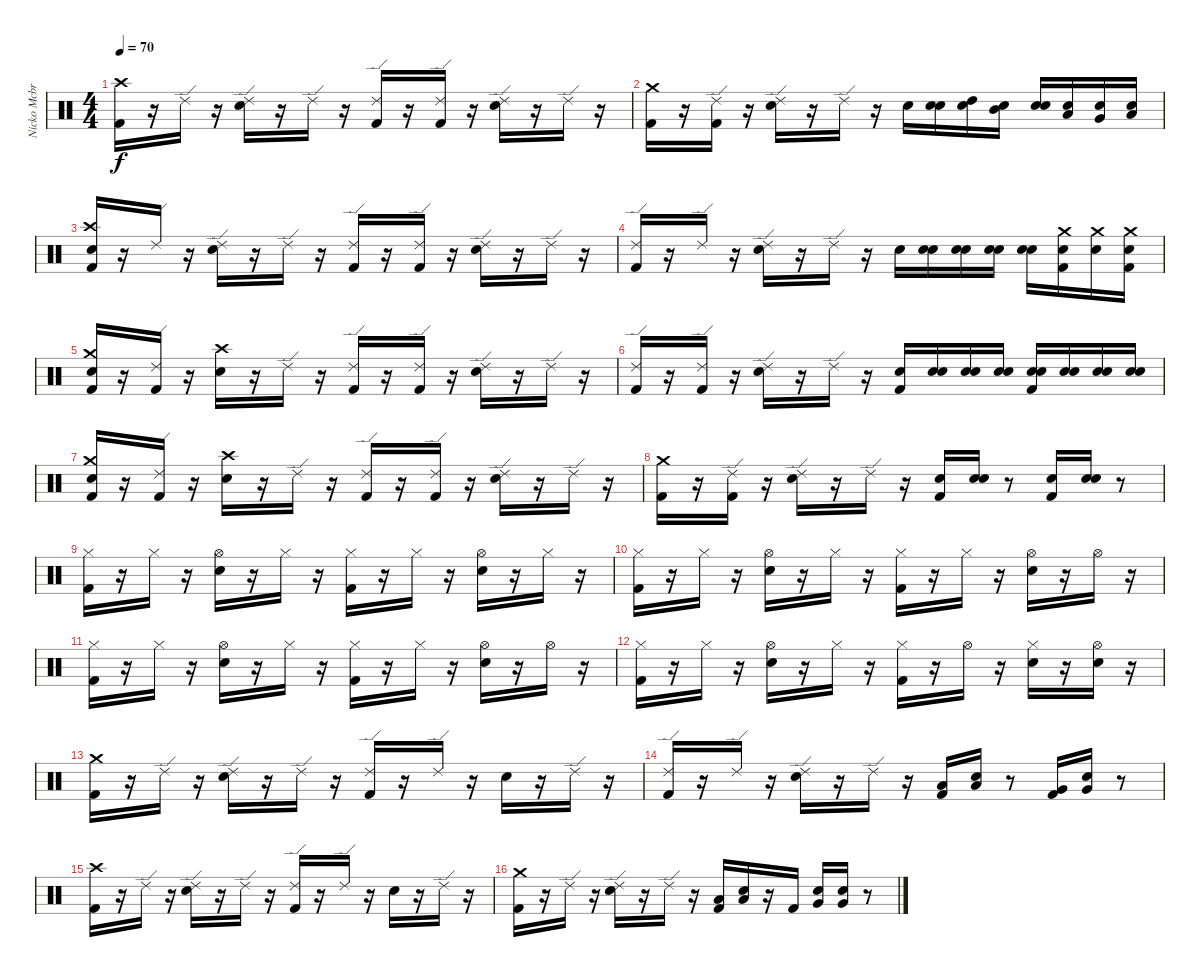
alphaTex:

\track ("Nicko Mcbrain" "Nicko Mcbr") {instrument percussion}
\staff {score}
\articulation defaults
\ts (4 4)
\tempo 70
\clef neutral
\ks c
("Kick (hit) 2" "Crash high (hit)").16{dy f} r.16 "Ride (edge) 2".16 r.16 ("Electric Snare (hit)" "Ride (edge) 2").16 r.16 "Ride (edge) 2".16 r.16 ("Kick (hit) 2" "Ride (edge) 2").16 r.16 ("Kick (hit) 2" "Ride (edge) 2").16 r.16 ("Electric Snare (hit)" "Ride (edge) 2").16 r.16 "Ride (edge) 2".16 r.16 |
("Kick (hit) 2" "Crash medium (hit)").16 r.16 ("Kick (hit) 2" "Ride (edge) 2").16 r.16 ("Electric Snare (hit)" "Ride (edge) 2").16 r.16 "Ride (edge) 2".16 r.16 "Electric Snare (hit)".16 ("Snare (hit)" "Electric Snare (hit)").16 ("Snare (hit)" "High Tom (hit)").16 ("Snare (hit)" "Mid Tom (hit)").16 ("Snare (hit)" "Electric Snare (hit)").16 ("Snare (hit)" "Low Tom (hit)").16 ("Snare (hit)" "Very Low Tom (hit)").16 ("Snare (hit)" "Low Floor Tom (hit)").16 |
("Snare (hit)" "Kick (hit) 2" "Crash high (hit)").16 r.16 "Ride (edge) 2".16 r.16 ("Electric Snare (hit)" "Ride (edge) 2").16 r.16 "Ride (edge) 2".16 r.16 ("Kick (hit) 2" "Ride (edge) 2").16 r.16 ("Kick (hit) 2" "Ride (edge) 2").16 r.16 ("Electric Snare (hit)" "Ride (edge) 2").16 r.16 "Ride (edge) 2".16 r.16 |
("Kick (hit) 2" "Ride (edge) 2").16 r.16 "Ride (edge) 2".16 r.16 ("Electric Snare (hit)" "Ride (edge) 2").16 r.16 "Ride (edge) 2".16 r.16 "Electric Snare (hit)".16 ("Snare (hit)" "Electric Snare (hit)").16 ("Snare (hit)" "Electric Snare (hit)").16 ("Snare (hit)" "Electric Snare (hit)").16 ("Snare (hit)" "Electric Snare (hit)").16 ("Snare (hit)" "Kick (hit) 2" "Crash medium (hit)").16 ("Snare (hit)" "Crash medium (hit)").16 ("Snare (hit)" "Kick (hit) 2" "Crash medium (hit)").16 |
("Snare (hit)" "Kick (hit) 2" "Crash medium (hit)").16 r.16 ("Kick (hit) 2" "Ride (edge) 2").16 r.16 ("Electric Snare (hit)" "Crash high (hit)").16 r.16 "Ride (edge) 2".16 r.16 ("Kick (hit) 2" "Ride (edge) 2").16 r.16 ("Kick (hit) 2" "Ride (edge) 2").16 r.16 ("Electric Snare (hit)" "Ride (edge) 2").16 r.16 "Ride (edge) 2".16 r.16 |
("Kick (hit) 2" "Ride (edge) 2").16 r.16 ("Kick (hit) 2" "Ride (edge) 2").16 r.16 ("Electric Snare (hit)" "Ride (edge) 2").16 r.16 "Ride (edge) 2".16 r.16 ("Kick (hit) 2" "Electric Snare (hit)").16 ("Snare (hit)" "Electric Snare (hit)").16 ("Snare (hit)" "Electric Snare (hit)").16 ("Snare (hit)" "Electric Snare (hit)").16 ("Snare (hit)" "Kick (hit) 2" "Electric Snare (hit)").16 ("Snare (hit)" "Electric Snare (hit)").16 ("Snare (hit)" "Electric Snare (hit)").16 ("Snare (hit)" "Electric Snare (hit)").16 |
("Snare (hit)" "Kick (hit) 2" "Crash medium (hit)").16 r.16 ("Kick (hit) 2" "Ride (edge) 2").16 r.16 ("Electric Snare (hit)" "Crash high (hit)").16 r.16 "Ride (edge) 2".16 r.16 ("Kick (hit) 2" "Ride (edge) 2").16 r.16 ("Kick (hit) 2" "Ride (edge) 2").16 r.16 ("Electric Snare (hit)" "Ride (edge) 2").16 r.16 "Ride (edge) 2".16 r.16 |
("Kick (hit) 2" "Crash medium (hit)").16 r.16 ("Kick (hit) 2" "Ride (edge) 2").16 r.16 ("Electric Snare (hit)" "Ride (edge) 2").16 r.16 "Ride (edge) 2".16 r.16 ("Kick (hit) 2" "Electric Snare (hit)").16 ("Snare (hit)" "Electric Snare (hit)").16 r.8 ("Kick (hit) 2" "Electric Snare (hit)").16 ("Snare (hit)" "Electric Snare (hit)").16 r.8 |
("Kick (hit) 2" "Hi-Hat (closed)").16 r.16 "Hi-Hat (closed)".16 r.16 ("Electric Snare (hit)" "Hi-Hat (open)").16 r.16 "Hi-Hat (closed)".16 r.16 ("Kick (hit) 2" "Hi-Hat (closed)").16 r.16 "Hi-Hat (closed)".16 r.16 ("Electric Snare (hit)" "Hi-Hat (open)").16 r.16 "Hi-Hat (closed)".16 r.16 |
("Kick (hit) 2" "Hi-Hat (closed)").16 r.16 "Hi-Hat (closed)".16 r.16 ("Electric Snare (hit)" "Hi-Hat (open)").16 r.16 "Hi-Hat (closed)".16 r.16 ("Kick (hit) 2" "Hi-Hat (closed)").16 r.16 "Hi-Hat (closed)".16 r.16 ("Electric Snare (hit)" "Hi-Hat (open)").16 r.16 "Hi-Hat (open)".16 r.16 |
("Kick (hit) 2" "Hi-Hat (closed)").16 r.16 "Hi-Hat (closed)".16 r.16 ("Electric Snare (hit)" "Hi-Hat (open)").16 r.16 "Hi-Hat (closed)".16 r.16 ("Kick (hit) 2" "Hi-Hat (closed)").16 r.16 "Hi-Hat (closed)".16 r.16 ("Electric Snare (hit)" "Hi-Hat (open)").16 r.16 "Hi-Hat (open)".16 r.16 |
("Kick (hit) 2" "Hi-Hat (closed)").16 r.16 "Hi-Hat (closed)".16 r.16 ("Electric Snare (hit)" "Hi-Hat (open)").16 r.16 "Hi-Hat (closed)".16 r.16 ("Kick (hit) 2" "Hi-Hat (closed)").16 r.16 "Hi-Hat (open)".16 r.16 ("Electric Snare (hit)" "Hi-Hat (closed)").16 r.16 ("Electric Snare (hit)" "Hi-Hat (open)").16 r.16 |
("Kick (hit) 2" "Crash medium (hit)").16 r.16 "Ride (edge) 2".16 r.16 ("Electric Snare (hit)" "Ride (edge) 2").16 r.16 "Ride (edge) 2".16 r.16 ("Kick (hit) 2" "Ride (edge) 2").16 r.16 "Ride (edge) 2".16 r.16 "Electric Snare (hit)".16 r.16 "Ride (edge) 2".16 r.16 |
("Kick (hit) 2" "Ride (edge) 2").16 r.16 "Ride (edge) 2".16 r.16 ("Electric Snare (hit)" "Ride (edge) 2").16 r.16 "Ride (edge) 2".16 r.16 ("Kick (hit) 2" "Low Tom (hit)").16 ("Snare (hit)" "Low Tom (hit)").16 r.8 ("Kick (hit) 2" "Very Low Tom (hit)").16 ("Snare (hit)" "Very Low Tom (hit)").16 r.8 |
("Kick (hit) 2" "Crash high (hit)").16 r.16 "Ride (edge) 2".16 r.16 ("Electric Snare (hit)" "Ride (edge) 2").16 r.16 "Ride (edge) 2".16 r.16 ("Kick (hit) 2" "Ride (edge) 2").16 r.16 "Ride (edge) 2".16 r.16 "Electric Snare (hit)".16 r.16 "Ride (edge) 2".16 r.16 |
("Kick (hit) 2" "Crash medium (hit)").16 r.16 "Ride (edge) 2".16 r.16 ("Electric Snare (hit)" "Ride (edge) 2").16 r.16 "Ride (edge) 2".16 r.16 ("Kick (hit) 2" "Low Tom (hit)").16 ("Snare (hit)" "Low Tom (hit)").16 r.16 "Kick (hit) 2".16 ("Snare (hit)" "Very Low Tom (hit)").16 ("Snare (hit)" "Very Low Tom (hit)").16 r.8
